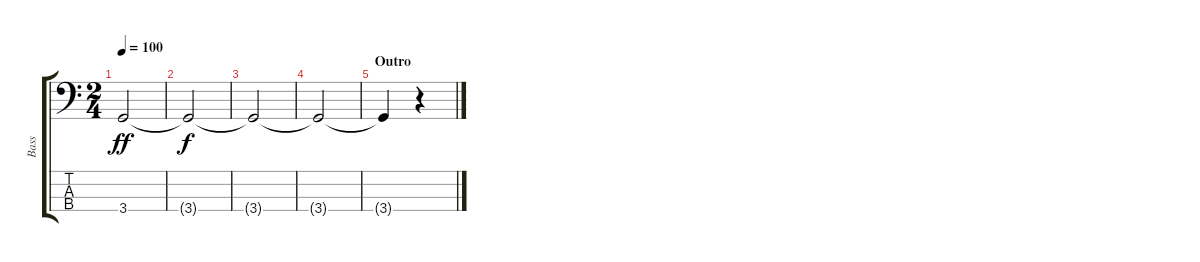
\track ("Bass" "Bass") {instrument electricbassfinger}
\staff {score tabs}
\tuning (G2 D2 A1 E1) {hide}
\ts (2 4)
\tempo 100
\clef f4
\ks c
3.4.2{dy ff} |
3.4{t}.2{dy f} |
3.4{t}.2 |
3.4{t}.2 |
\section ("" "Outro")
3.4{t}.4 r.4
